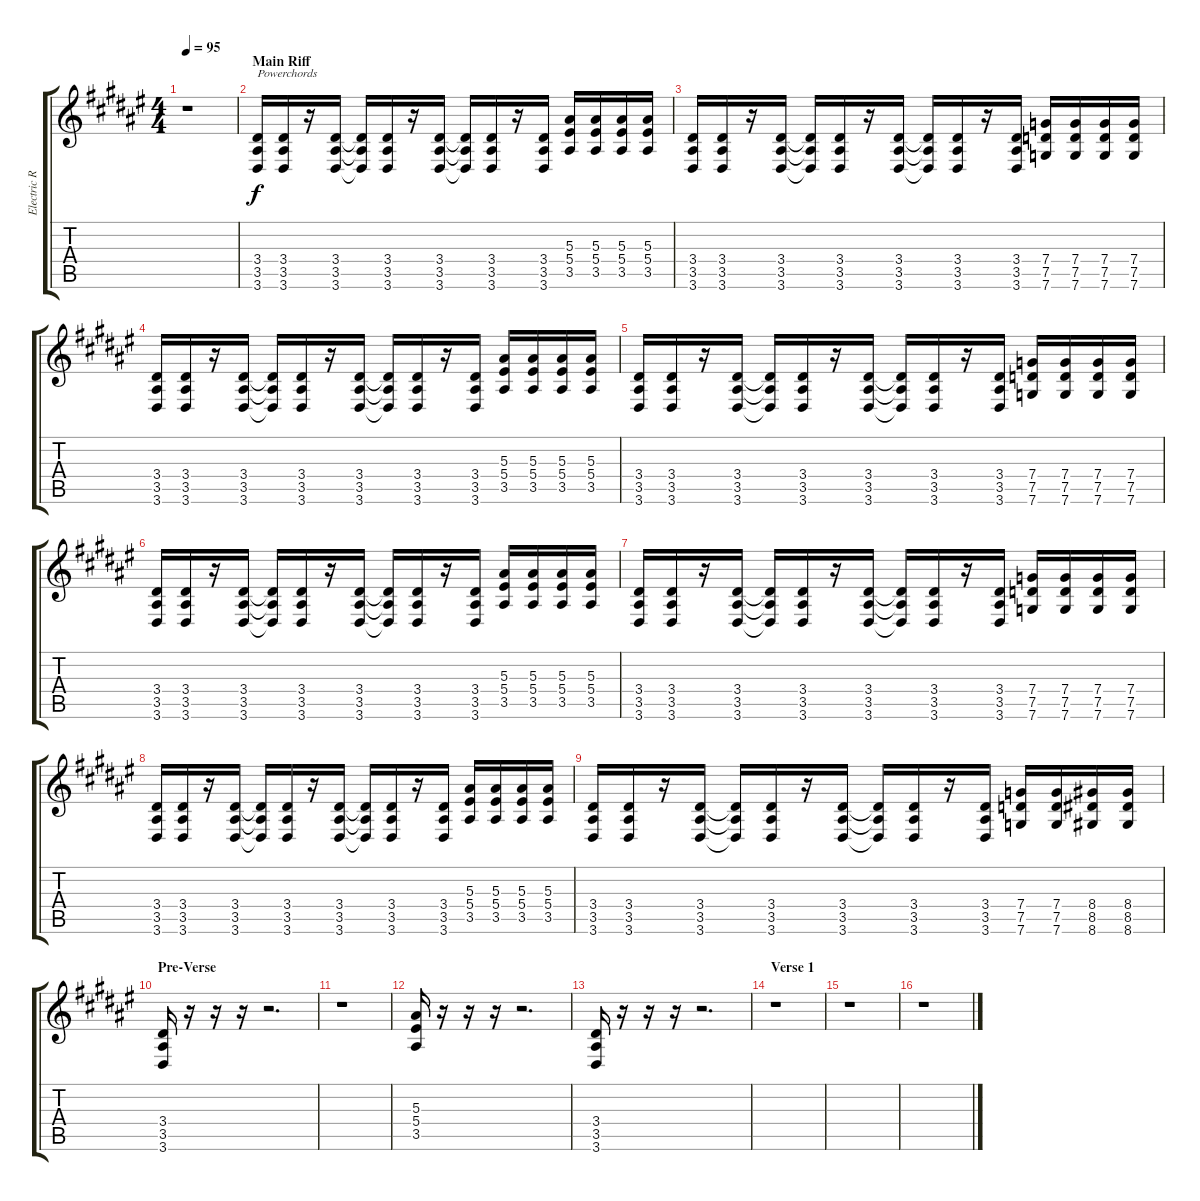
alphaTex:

\track ("Electric Rhythm Guitar 2 (CGCFAD)" "Electric R") {instrument distortionguitar}
\staff {score tabs}
\tuning (D4 A3 F3 C3 G2 C2) {hide}
\ts (4 4)
\tempo 95
\clef g2
\ks d#minor
r.1{dy f} |
\section ("" "Main Riff")
(3.4 3.5 3.6).16{txt "Powerchords"} (3.4 3.5 3.6).16 r.16 (3.4 3.5 3.6).16 (3.4{t} 3.5{t} 3.6{t}).16 (3.4 3.5 3.6).16 r.16 (3.4 3.5 3.6).16 (3.4{t} 3.5{t} 3.6{t}).16 (3.4 3.5 3.6).16 r.16 (3.4 3.5 3.6).16 (5.3 5.4 3.5).16 (5.3 5.4 3.5).16 (5.3 5.4 3.5).16 (5.3 5.4 3.5).16 |
(3.4 3.5 3.6).16 (3.4 3.5 3.6).16 r.16 (3.4 3.5 3.6).16 (3.4{t} 3.5{t} 3.6{t}).16 (3.4 3.5 3.6).16 r.16 (3.4 3.5 3.6).16 (3.4{t} 3.5{t} 3.6{t}).16 (3.4 3.5 3.6).16 r.16 (3.4 3.5 3.6).16 (7.4 7.5 7.6).16 (7.4 7.5 7.6).16 (7.4 7.5 7.6).16 (7.4 7.5 7.6).16 |
(3.4 3.5 3.6).16 (3.4 3.5 3.6).16 r.16 (3.4 3.5 3.6).16 (3.4{t} 3.5{t} 3.6{t}).16 (3.4 3.5 3.6).16 r.16 (3.4 3.5 3.6).16 (3.4{t} 3.5{t} 3.6{t}).16 (3.4 3.5 3.6).16 r.16 (3.4 3.5 3.6).16 (5.3 5.4 3.5).16 (5.3 5.4 3.5).16 (5.3 5.4 3.5).16 (5.3 5.4 3.5).16 |
(3.4 3.5 3.6).16 (3.4 3.5 3.6).16 r.16 (3.4 3.5 3.6).16 (3.4{t} 3.5{t} 3.6{t}).16 (3.4 3.5 3.6).16 r.16 (3.4 3.5 3.6).16 (3.4{t} 3.5{t} 3.6{t}).16 (3.4 3.5 3.6).16 r.16 (3.4 3.5 3.6).16 (7.4 7.5 7.6).16 (7.4 7.5 7.6).16 (7.4 7.5 7.6).16 (7.4 7.5 7.6).16 |
(3.4 3.5 3.6).16 (3.4 3.5 3.6).16 r.16 (3.4 3.5 3.6).16 (3.4{t} 3.5{t} 3.6{t}).16 (3.4 3.5 3.6).16 r.16 (3.4 3.5 3.6).16 (3.4{t} 3.5{t} 3.6{t}).16 (3.4 3.5 3.6).16 r.16 (3.4 3.5 3.6).16 (5.3 5.4 3.5).16 (5.3 5.4 3.5).16 (5.3 5.4 3.5).16 (5.3 5.4 3.5).16 |
(3.4 3.5 3.6).16 (3.4 3.5 3.6).16 r.16 (3.4 3.5 3.6).16 (3.4{t} 3.5{t} 3.6{t}).16 (3.4 3.5 3.6).16 r.16 (3.4 3.5 3.6).16 (3.4{t} 3.5{t} 3.6{t}).16 (3.4 3.5 3.6).16 r.16 (3.4 3.5 3.6).16 (7.4 7.5 7.6).16 (7.4 7.5 7.6).16 (7.4 7.5 7.6).16 (7.4 7.5 7.6).16 |
(3.4 3.5 3.6).16 (3.4 3.5 3.6).16 r.16 (3.4 3.5 3.6).16 (3.4{t} 3.5{t} 3.6{t}).16 (3.4 3.5 3.6).16 r.16 (3.4 3.5 3.6).16 (3.4{t} 3.5{t} 3.6{t}).16 (3.4 3.5 3.6).16 r.16 (3.4 3.5 3.6).16 (5.3 5.4 3.5).16 (5.3 5.4 3.5).16 (5.3 5.4 3.5).16 (5.3 5.4 3.5).16 |
(3.4 3.5 3.6).16 (3.4 3.5 3.6).16 r.16 (3.4 3.5 3.6).16 (3.4{t} 3.5{t} 3.6{t}).16 (3.4 3.5 3.6).16 r.16 (3.4 3.5 3.6).16 (3.4{t} 3.5{t} 3.6{t}).16 (3.4 3.5 3.6).16 r.16 (3.4 3.5 3.6).16 (7.4 7.5 7.6).16 (7.4 7.5 7.6).16 (8.4 8.5 8.6).16 (8.4 8.5 8.6).16 |
\section ("" "Pre-Verse")
(3.4 3.5 3.6).16 r.16 r.16 r.16 r.2{d} |
r.1 |
(5.3 5.4 3.5).16 r.16 r.16 r.16 r.2{d} |
(3.4 3.5 3.6).16 r.16 r.16 r.16 r.2{d} |
\section ("" "Verse 1")
r.1 |
r.1 |
r.1
